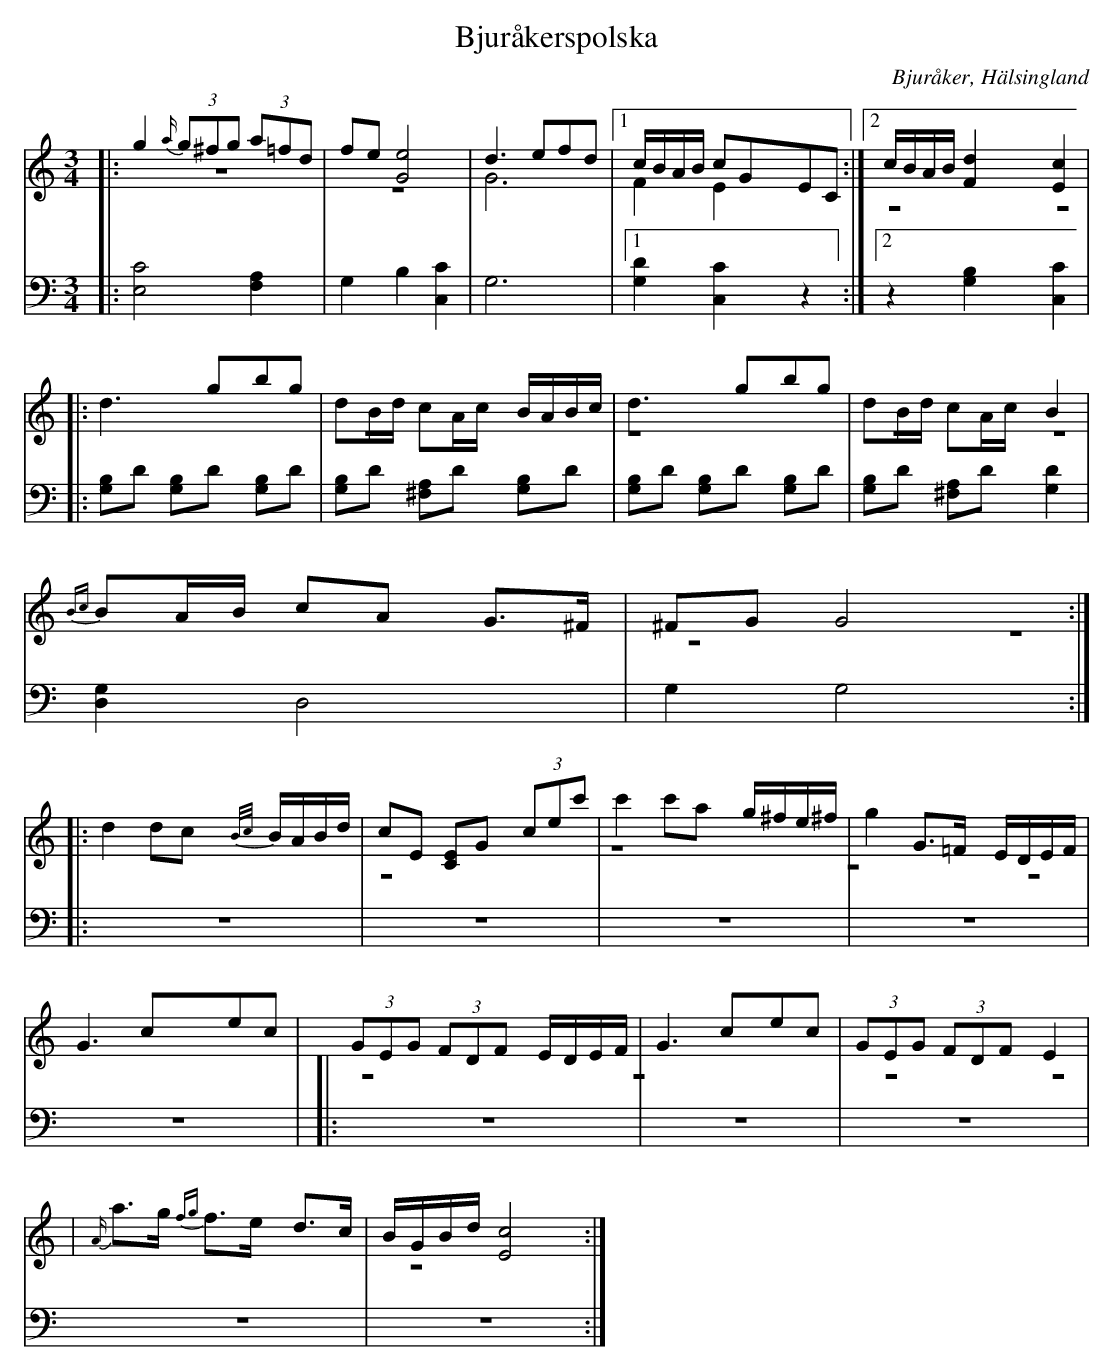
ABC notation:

X:1
T: Bjuråkerspolska
O: Bjuråker, Hälsingland
M: 3/4
L: 1/8
K: C
V:1
V:2 merge
V:3
V:4 merge
V: 1
|:g2 {a/} (3g^fg (3a=fd|fe [G4e4]|d3 efd|1c/B/A/B/ cGEC:|2 c/B/A/B/ [F2d2][E2c2]|
|:d3 gbg| dB/d/ cA/c/ B/A/B/c/| d3 gbg| dB/d/ cA/c/ B2|
{Bc}BA/B/ cA G>^F| ^FG G4 :|
|:d2 dc {B/c/}B/A/B/d/|cE [CE]G (3cec'|c'2 c'a g/^f/e/^f/|g2 G>=F E/D/E/F/|
G3 cec|(3GEG (3FDF E/D/E/F/|G3 cec|(3GEG (3FDF E2|
|{A/}a>g {fg}f>e d>c|B/G/B/d/ [E4c4]:|
V:2
|:z6|z6|G6|1F2 E2:|2 z6|
|:z6|z6|z6| z6|
z6|z6:|
|:z6|z6|z6| z6|z6|
|:z6|z6|z6| z6|z6:|
V:3 clef=bass
|:[E,4C4] [F,2A,2]|G,2B,2 [C,2C2]|G,6|1[G,2D2][C,2C2] z2:|2 z2 [G,2B,2][C,2C2]|
|:[G,B,]D [G,B,]D [G,B,]D|[G,B,]D [^F,A,]D [G,B,]D|[G,B,]D [G,B,]D [G,B,]D|[G,B,]D [^F,A,]D [G,2D2]|
[D,2G,2] D,4|G,2 G,4:|
|:z6|z6|z6| z6|z6|
|:z6|z6|z6| z6|z6:|
